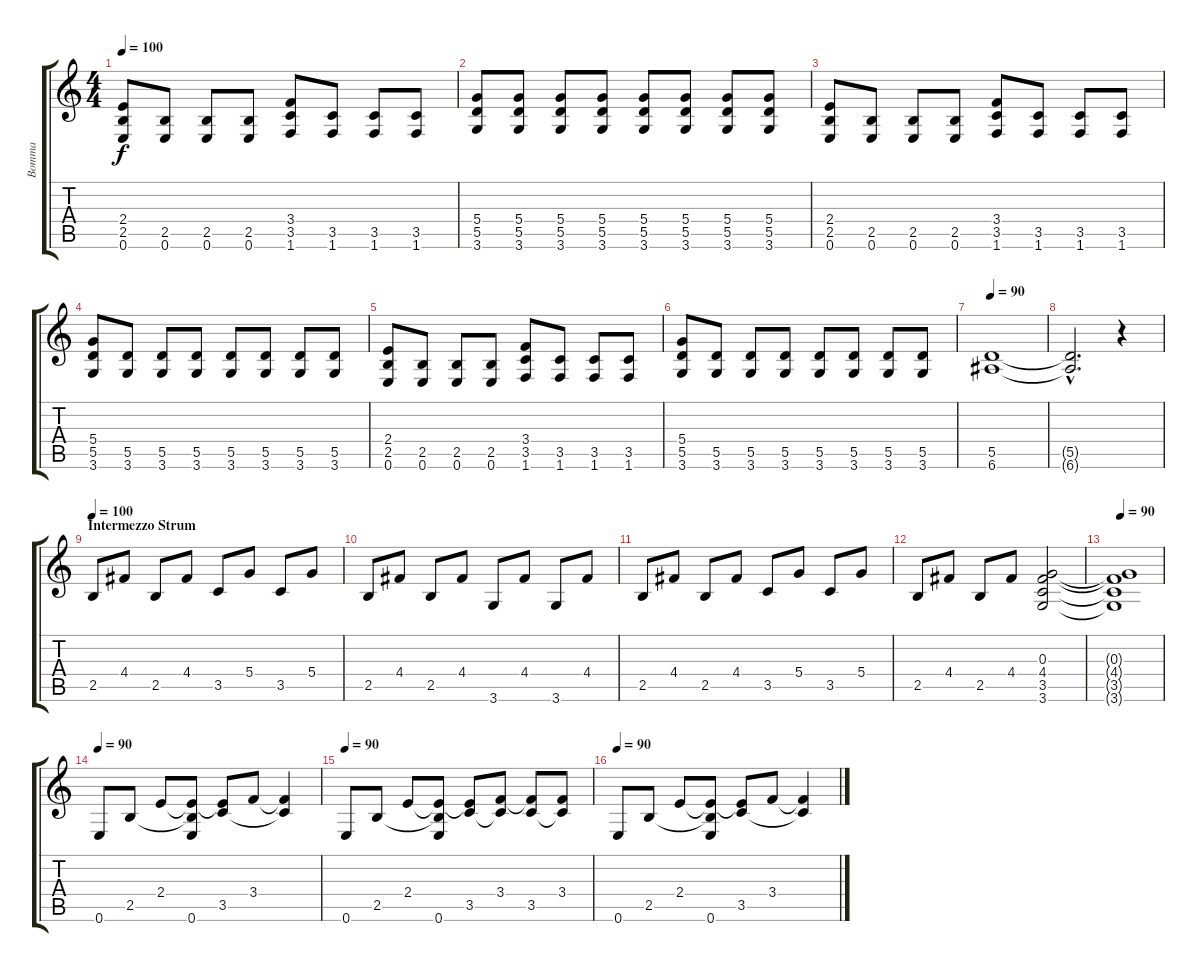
\track ("Bomma" "Bomma") {instrument electricguitarmuted}
\staff {score tabs}
\tuning (E4 B3 G3 D3 A2 E2) {hide}
\ts (4 4)
\tempo 100
\clef g2
\ks c
(2.4 2.5 0.6).8{dy f} (2.5 0.6).8 (2.5 0.6).8 (2.5 0.6).8 (3.4 3.5 1.6).8 (3.5 1.6).8 (3.5 1.6).8 (3.5 1.6).8 |
(5.4 5.5 3.6).8 (5.4 5.5 3.6).8 (5.4 5.5 3.6).8 (5.4 5.5 3.6).8 (5.4 5.5 3.6).8 (5.4 5.5 3.6).8 (5.4 5.5 3.6).8 (5.4 5.5 3.6).8 |
(2.4 2.5 0.6).8 (2.5 0.6).8 (2.5 0.6).8 (2.5 0.6).8 (3.4 3.5 1.6).8 (3.5 1.6).8 (3.5 1.6).8 (3.5 1.6).8 |
(5.4 5.5 3.6).8 (5.5 3.6).8 (5.5 3.6).8 (5.5 3.6).8 (5.5 3.6).8 (5.5 3.6).8 (5.5 3.6).8 (5.5 3.6).8 |
(2.4 2.5 0.6).8 (2.5 0.6).8 (2.5 0.6).8 (2.5 0.6).8 (3.4 3.5 1.6).8 (3.5 1.6).8 (3.5 1.6).8 (3.5 1.6).8 |
(5.4 5.5 3.6).8 (5.5 3.6).8 (5.5 3.6).8 (5.5 3.6).8 (5.5 3.6).8 (5.5 3.6).8 (5.5 3.6).8 (5.5 3.6).8 |
\tempo 90
(5.5 6.6).1 |
(5.5{hac t} 6.6{hac t}).2{d} r.4 |
\section ("" "Intermezzo Strum")
\tempo 100
2.5.8 4.4.8 2.5.8 4.4.8 3.5.8 5.4.8 3.5.8 5.4.8 |
2.5.8 4.4.8 2.5.8 4.4.8 3.6.8 4.4.8 3.6.8 4.4.8 |
2.5.8 4.4.8 2.5.8 4.4.8 3.5.8 5.4.8 3.5.8 5.4.8 |
2.5.8 4.4.8 2.5.8 4.4.8 (0.3 4.4 3.5 3.6).2 |
\tempo 90
(0.3{t} 4.4{t} 3.5{t} 3.6{t}).1 |
\tempo 90
0.6.8 2.5.8 2.4.8 (2.4{t} 2.5{t} 0.6).8 (2.4{t} 3.5).8 3.4.8 (3.4{t} 3.5{t}).4 |
\tempo 90
0.6.8 2.5.8 2.4.8 (2.4{t} 2.5{t} 0.6).8 (2.4{t} 3.5).8 (3.4 3.5{t}).8 (3.4{t} 3.5).8 (3.4 3.5{t}).8 |
\tempo 90
0.6.8 2.5.8 2.4.8 (2.4{t} 2.5{t} 0.6).8 (2.4{t} 3.5).8 3.4.8 (3.4{t} 3.5{t}).4
